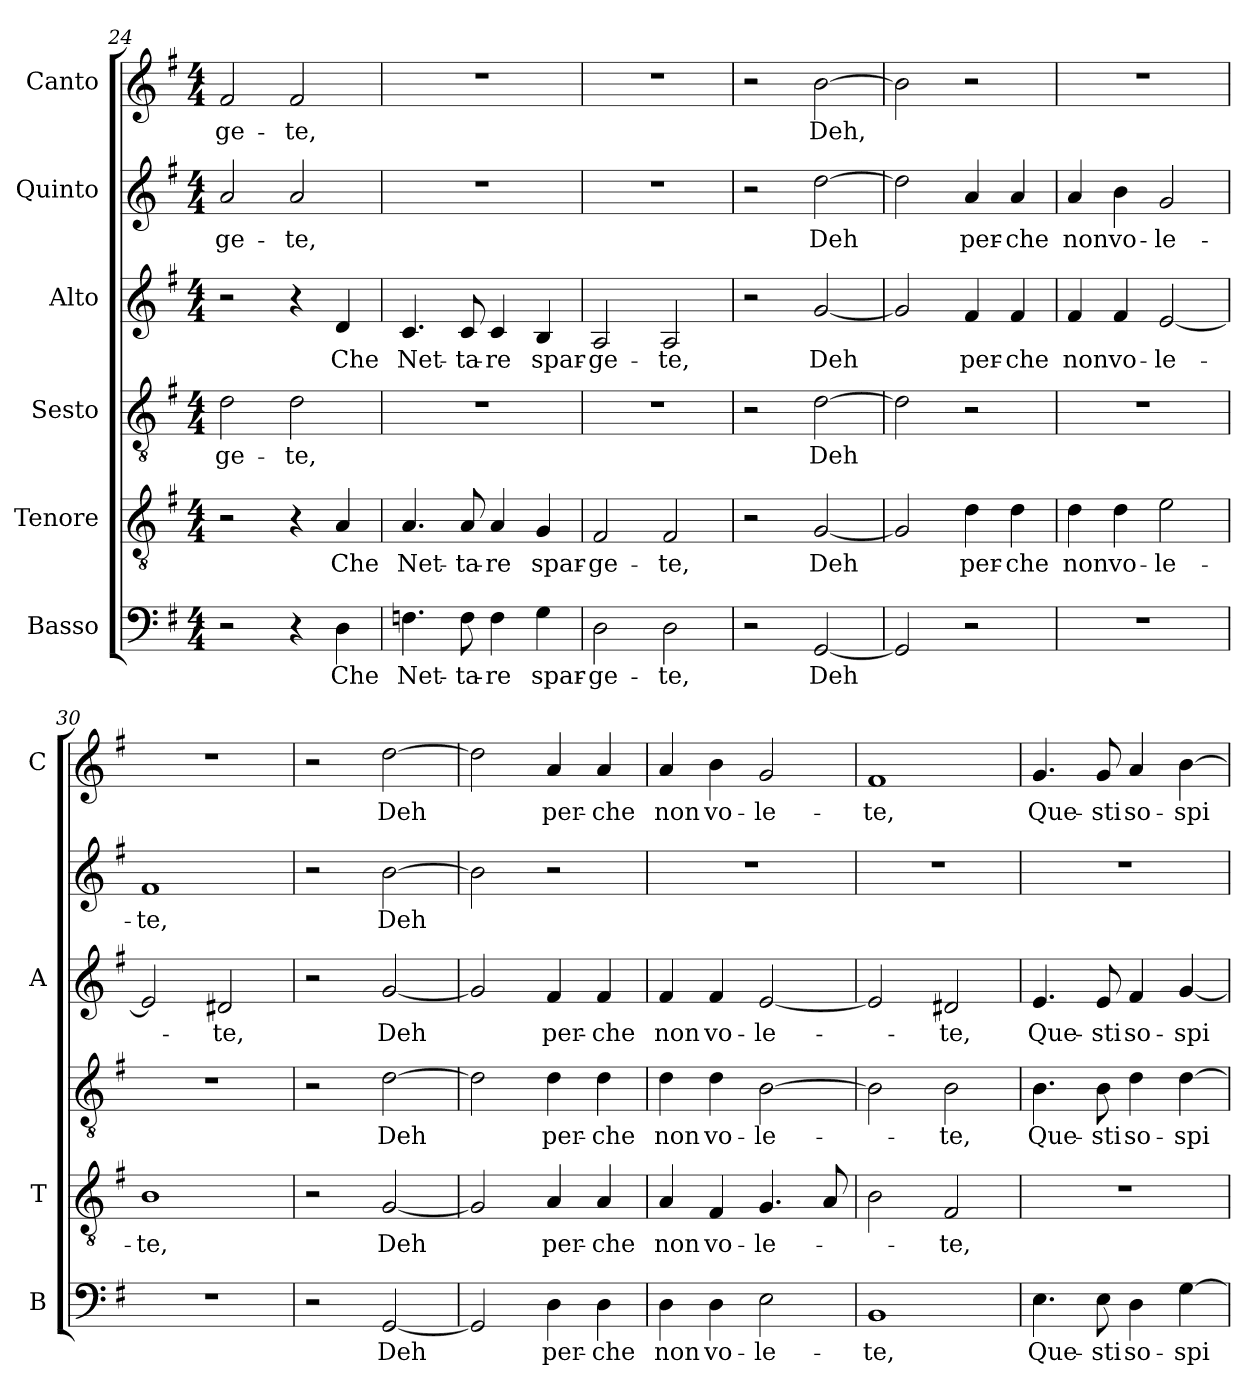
**kern	**text	**kern	**text	**kern	**text	**kern	**text	**kern	**text	**kern	**text
*part6	*part6	*part5	*part5	*part4	*part4	*part3	*part3	*part2	*part2	*part1	*part1
*staff6	*staff6	*staff5	*staff5	*staff4	*staff4	*staff3	*staff3	*staff2	*staff2	*staff1	*staff1
*I"Basso	*	*I"Tenore	*	*I"Sesto	*	*I"Alto	*	*I"Quinto	*	*I"Canto	*
*I'B	*	*I'T	*	*	*	*I'A	*	*	*	*I'C	*
*clefF4	*	*clefGv2	*	*clefGv2	*	*clefG2	*	*clefG2	*	*clefG2	*
*k[f#]	*	*k[f#]	*	*k[f#]	*	*k[f#]	*	*k[f#]	*	*k[f#]	*
*G:	*	*G:	*	*G:	*	*G:	*	*G:	*	*G:	*
*M4/4	*	*M4/4	*	*M4/4	*	*M4/4	*	*M4/4	*	*M4/4	*
=24	=24	=24	=24	=24	=24	=24	=24	=24	=24	=24	=24
!	!	!	!	!	!LO:LY:b	!	!	!	!LO:LY:b	!	!LO:LY:b
2r	.	2r	.	2d\	-ge-	2r	.	2a/	-ge-	2f#/	-ge-
!	!	!	!	!	!LO:LY:b	!	!	!	!LO:LY:b	!	!LO:LY:b
4r	.	4r	.	2d\	-te,	4r	.	2a/	-te,	2f#/	-te,
!	!LO:LY:b	!	!LO:LY:b	!	!	!	!LO:LY:b	!	!	!	!
4D\	Che	4A/	Che	.	.	4d/	Che	.	.	.	.
=25	=25	=25	=25	=25	=25	=25	=25	=25	=25	=25	=25
!	!LO:LY:b	!	!LO:LY:b	!	!	!	!LO:LY:b	!	!	!	!
4.Fn\	Net-	4.A/	Net-	1r	.	4.c/	Net-	1r	.	1r	.
!	!LO:LY:b	!	!LO:LY:b	!	!	!	!LO:LY:b	!	!	!	!
8F\	-ta-	8A/	-ta-	.	.	8c/	-ta-	.	.	.	.
!	!LO:LY:b	!	!LO:LY:b	!	!	!	!LO:LY:b	!	!	!	!
4F\	-re	4A/	-re	.	.	4c/	-re	.	.	.	.
!	!LO:LY:b	!	!LO:LY:b	!	!	!	!LO:LY:b	!	!	!	!
4G\	spar-	4G/	spar-	.	.	4B/	spar-	.	.	.	.
=26	=26	=26	=26	=26	=26	=26	=26	=26	=26	=26	=26
!	!LO:LY:b	!	!LO:LY:b	!	!	!	!LO:LY:b	!	!	!	!
2D\	-ge-	2F#/	-ge-	1r	.	2A/	-ge-	1r	.	1r	.
!	!LO:LY:b	!	!LO:LY:b	!	!	!	!LO:LY:b	!	!	!	!
2D\	-te,	2F#/	-te,	.	.	2A/	-te,	.	.	.	.
=27	=27	=27	=27	=27	=27	=27	=27	=27	=27	=27	=27
2r	.	2r	.	2r	.	2r	.	2r	.	2r	.
!	!LO:LY:b	!	!LO:LY:b	!	!LO:LY:b	!	!LO:LY:b	!	!LO:LY:b	!	!LO:LY:b
[2GG/	Deh	[2G/	Deh	[2d\	Deh	[2g/	Deh	[2dd\	Deh	[2b\	Deh,
=28	=28	=28	=28	=28	=28	=28	=28	=28	=28	=28	=28
2GG/]	.	2G/]	.	2d\]	.	2g/]	.	2dd\]	.	2b\]	.
!	!	!	!LO:LY:b	!	!	!	!LO:LY:b	!	!LO:LY:b	!	!
2r	.	4d\	per-	2r	.	4f#/	per-	4a/	per-	2r	.
!	!	!	!LO:LY:b	!	!	!	!LO:LY:b	!	!LO:LY:b	!	!
.	.	4d\	-che	.	.	4f#/	-che	4a/	-che	.	.
=29	=29	=29	=29	=29	=29	=29	=29	=29	=29	=29	=29
!	!	!	!LO:LY:b	!	!	!	!LO:LY:b	!	!LO:LY:b	!	!
1r	.	4d\	non	1r	.	4f#/	non	4a/	non	1r	.
!	!	!	!LO:LY:b	!	!	!	!LO:LY:b	!	!LO:LY:b	!	!
.	.	4d\	vo-	.	.	4f#/	vo-	4b\	vo-	.	.
!	!	!	!LO:LY:b	!	!	!	!LO:LY:b	!	!LO:LY:b	!	!
.	.	2e\	-le-	.	.	[2e/	-le-	2g/	-le-	.	.
=30	=30	=30	=30	=30	=30	=30	=30	=30	=30	=30	=30
!	!	!	!LO:LY:b	!	!	!	!	!	!LO:LY:b	!	!
1r	.	1B	-te,	1r	.	2e/]	.	1f#	-te,	1r	.
!	!	!	!	!	!	!	!LO:LY:b	!	!	!	!
.	.	.	.	.	.	2d#X/	-te,	.	.	.	.
!!LO:LB:g=z
=31	=31	=31	=31	=31	=31	=31	=31	=31	=31	=31	=31
2r	.	2r	.	2r	.	2r	.	2r	.	2r	.
!	!LO:LY:b	!	!LO:LY:b	!	!LO:LY:b	!	!LO:LY:b	!	!LO:LY:b	!	!LO:LY:b
[2GG/	Deh	[2G/	Deh	[2d\	Deh	[2g/	Deh	[2b\	Deh	[2dd\	Deh
=32	=32	=32	=32	=32	=32	=32	=32	=32	=32	=32	=32
2GG/]	.	2G/]	.	2d\]	.	2g/]	.	2b\]	.	2dd\]	.
!	!LO:LY:b	!	!LO:LY:b	!	!LO:LY:b	!	!LO:LY:b	!	!	!	!LO:LY:b
4D\	per-	4A/	per-	4d\	per-	4f#/	per-	2r	.	4a/	per-
!	!LO:LY:b	!	!LO:LY:b	!	!LO:LY:b	!	!LO:LY:b	!	!	!	!LO:LY:b
4D\	-che	4A/	-che	4d\	-che	4f#/	-che	.	.	4a/	-che
=33	=33	=33	=33	=33	=33	=33	=33	=33	=33	=33	=33
!	!LO:LY:b	!	!LO:LY:b	!	!LO:LY:b	!	!LO:LY:b	!	!	!	!LO:LY:b
4D\	non	4A/	non	4d\	non	4f#/	non	1r	.	4a/	non
!	!LO:LY:b	!	!LO:LY:b	!	!LO:LY:b	!	!LO:LY:b	!	!	!	!LO:LY:b
4D\	vo-	4F#/	vo-	4d\	vo-	4f#/	vo-	.	.	4b\	vo-
!	!LO:LY:b	!	!LO:LY:b	!	!LO:LY:b	!	!LO:LY:b	!	!	!	!LO:LY:b
2E\	-le-	4.G/	-le-	[2B\	-le-	[2e/	-le-	.	.	2g/	-le-
.	.	8A/	.	.	.	.	.	.	.	.	.
=34	=34	=34	=34	=34	=34	=34	=34	=34	=34	=34	=34
!	!LO:LY:b	!	!	!	!	!	!	!	!	!	!LO:LY:b
1BB	-te,	2B\	.	2B\]	.	2e/]	.	1r	.	1f#	-te,
!	!	!	!LO:LY:b	!	!LO:LY:b	!	!LO:LY:b	!	!	!	!
.	.	2F#/	-te,	2B\	-te,	2d#X/	-te,	.	.	.	.
=35	=35	=35	=35	=35	=35	=35	=35	=35	=35	=35	=35
!	!LO:LY:b	!	!	!	!LO:LY:b	!	!LO:LY:b	!	!	!	!LO:LY:b
4.E\	Que-	1r	.	4.B\	Que-	4.e/	Que-	1r	.	4.g/	Que-
!	!LO:LY:b	!	!	!	!LO:LY:b	!	!LO:LY:b	!	!	!	!LO:LY:b
8E\	-sti	.	.	8B\	-sti	8e/	-sti	.	.	8g/	-sti
!	!LO:LY:b	!	!	!	!LO:LY:b	!	!LO:LY:b	!	!	!	!LO:LY:b
4D\	so-	.	.	4d\	so-	4f#/	so-	.	.	4a/	so-
!	!LO:LY:b	!	!	!	!LO:LY:b	!	!LO:LY:b	!	!	!	!LO:LY:b
[4G\	-spi-	.	.	[4d\	-spi-	[4g/	-spi-	.	.	[4b\	-spi-
=	=	=	=	=	=	=	=	=	=	=	=
*-	*-	*-	*-	*-	*-	*-	*-	*-	*-	*-	*-
